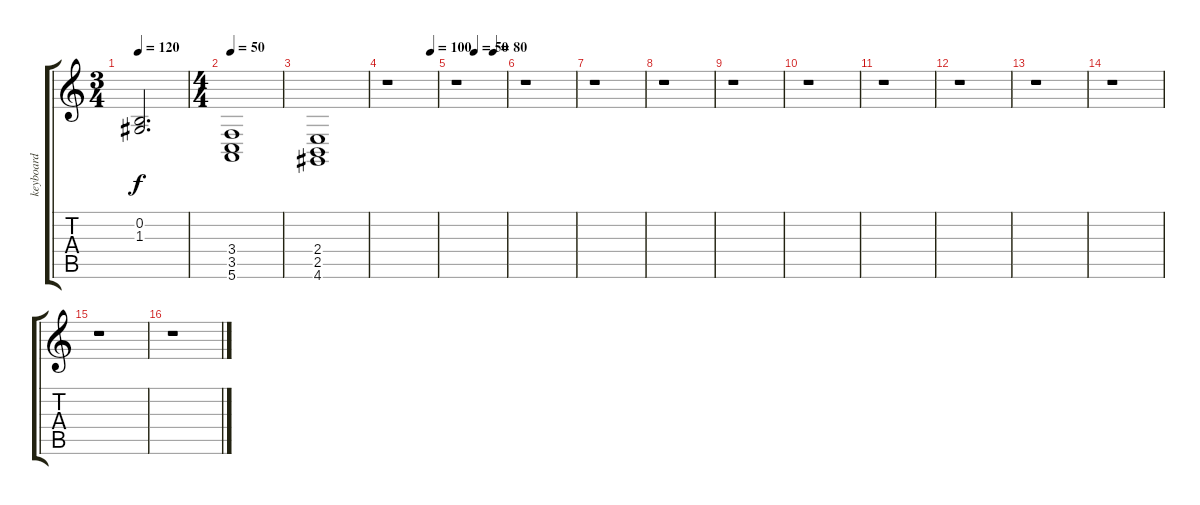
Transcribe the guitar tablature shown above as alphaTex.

\track ("keyboard" "keyboard") {instrument synthbrass1}
\staff {score tabs}
\tuning (E4 B3 G3 D3 A2 E2) {hide}
\ts (3 4)
\tempo 120
\clef g2
\ks c
(0.2 1.3).2{d dy f} |
\ts (4 4)
\tempo 50
(3.4 3.5 5.6).1 |
(2.4 2.5 4.6).1 |
\tempo (100 0.875)
r.1 |
\tempo (80 0.75)
\tempo (50 0.375)
r.1 |
r.1 |
r.1 |
r.1 |
r.1 |
r.1 |
r.1 |
r.1 |
r.1 |
r.1 |
r.1 |
r.1
